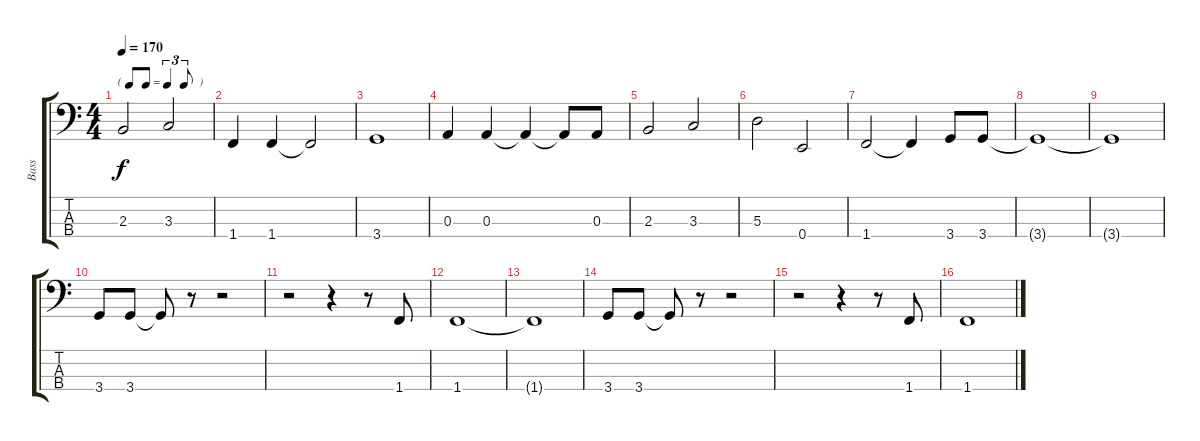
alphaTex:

\track ("Bass" "Bass") {instrument electricbasspick}
\staff {score tabs}
\tuning (G2 D2 A1 E1) {hide}
\ts (4 4)
\tf triplet8th
\tempo 170
\clef f4
\ks c
2.3.2{dy f} 3.3.2 |
1.4.4 1.4.4 1.4{t}.2 |
3.4.1 |
0.3.4 0.3.4 0.3{t}.4 0.3{t}.8 0.3.8 |
2.3.2 3.3.2 |
5.3.2 0.4.2 |
1.4.2 1.4{t}.4 3.4.8 3.4.8 |
3.4{t}.1 |
3.4{t}.1 |
3.4.8 3.4.8 3.4{t}.8 r.8 r.2 |
r.2 r.4 r.8 1.4.8 |
1.4.1 |
1.4{t}.1 |
3.4.8 3.4.8 3.4{t}.8 r.8 r.2 |
r.2 r.4 r.8 1.4.8 |
1.4.1
